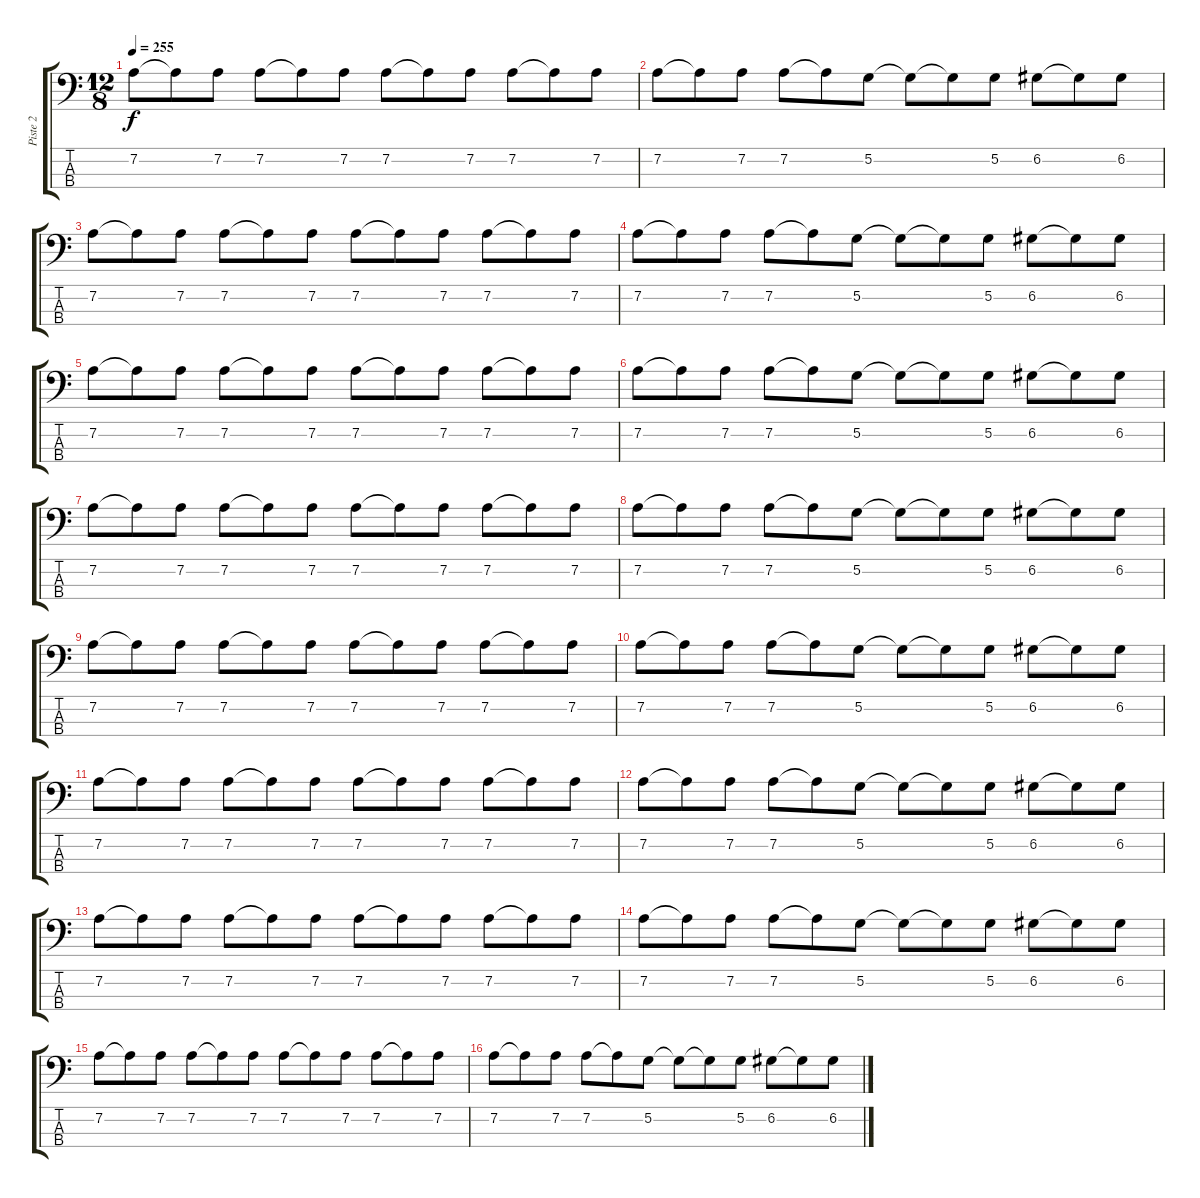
\track ("Piste 2" "Piste 2") {instrument electricbassfinger}
\staff {score tabs}
\tuning (G2 D2 A1 E1) {hide}
\ts (12 8)
\tempo 255
\clef f4
\ks c
7.2.8{dy f} 7.2{t}.8 7.2.8 7.2.8 7.2{t}.8 7.2.8 7.2.8 7.2{t}.8 7.2.8 7.2.8 7.2{t}.8 7.2.8 |
7.2.8 7.2{t}.8 7.2.8 7.2.8 7.2{t}.8 5.2.8 5.2{t}.8 5.2{t}.8 5.2.8 6.2.8 6.2{t}.8 6.2.8 |
7.2.8 7.2{t}.8 7.2.8 7.2.8 7.2{t}.8 7.2.8 7.2.8 7.2{t}.8 7.2.8 7.2.8 7.2{t}.8 7.2.8 |
7.2.8 7.2{t}.8 7.2.8 7.2.8 7.2{t}.8 5.2.8 5.2{t}.8 5.2{t}.8 5.2.8 6.2.8 6.2{t}.8 6.2.8 |
7.2.8 7.2{t}.8 7.2.8 7.2.8 7.2{t}.8 7.2.8 7.2.8 7.2{t}.8 7.2.8 7.2.8 7.2{t}.8 7.2.8 |
7.2.8 7.2{t}.8 7.2.8 7.2.8 7.2{t}.8 5.2.8 5.2{t}.8 5.2{t}.8 5.2.8 6.2.8 6.2{t}.8 6.2.8 |
7.2.8 7.2{t}.8 7.2.8 7.2.8 7.2{t}.8 7.2.8 7.2.8 7.2{t}.8 7.2.8 7.2.8 7.2{t}.8 7.2.8 |
7.2.8 7.2{t}.8 7.2.8 7.2.8 7.2{t}.8 5.2.8 5.2{t}.8 5.2{t}.8 5.2.8 6.2.8 6.2{t}.8 6.2.8 |
7.2.8 7.2{t}.8 7.2.8 7.2.8 7.2{t}.8 7.2.8 7.2.8 7.2{t}.8 7.2.8 7.2.8 7.2{t}.8 7.2.8 |
7.2.8 7.2{t}.8 7.2.8 7.2.8 7.2{t}.8 5.2.8 5.2{t}.8 5.2{t}.8 5.2.8 6.2.8 6.2{t}.8 6.2.8 |
7.2.8 7.2{t}.8 7.2.8 7.2.8 7.2{t}.8 7.2.8 7.2.8 7.2{t}.8 7.2.8 7.2.8 7.2{t}.8 7.2.8 |
7.2.8 7.2{t}.8 7.2.8 7.2.8 7.2{t}.8 5.2.8 5.2{t}.8 5.2{t}.8 5.2.8 6.2.8 6.2{t}.8 6.2.8 |
7.2.8 7.2{t}.8 7.2.8 7.2.8 7.2{t}.8 7.2.8 7.2.8 7.2{t}.8 7.2.8 7.2.8 7.2{t}.8 7.2.8 |
7.2.8 7.2{t}.8 7.2.8 7.2.8 7.2{t}.8 5.2.8 5.2{t}.8 5.2{t}.8 5.2.8 6.2.8 6.2{t}.8 6.2.8 |
7.2.8 7.2{t}.8 7.2.8 7.2.8 7.2{t}.8 7.2.8 7.2.8 7.2{t}.8 7.2.8 7.2.8 7.2{t}.8 7.2.8 |
7.2.8 7.2{t}.8 7.2.8 7.2.8 7.2{t}.8 5.2.8 5.2{t}.8 5.2{t}.8 5.2.8 6.2.8 6.2{t}.8 6.2.8
